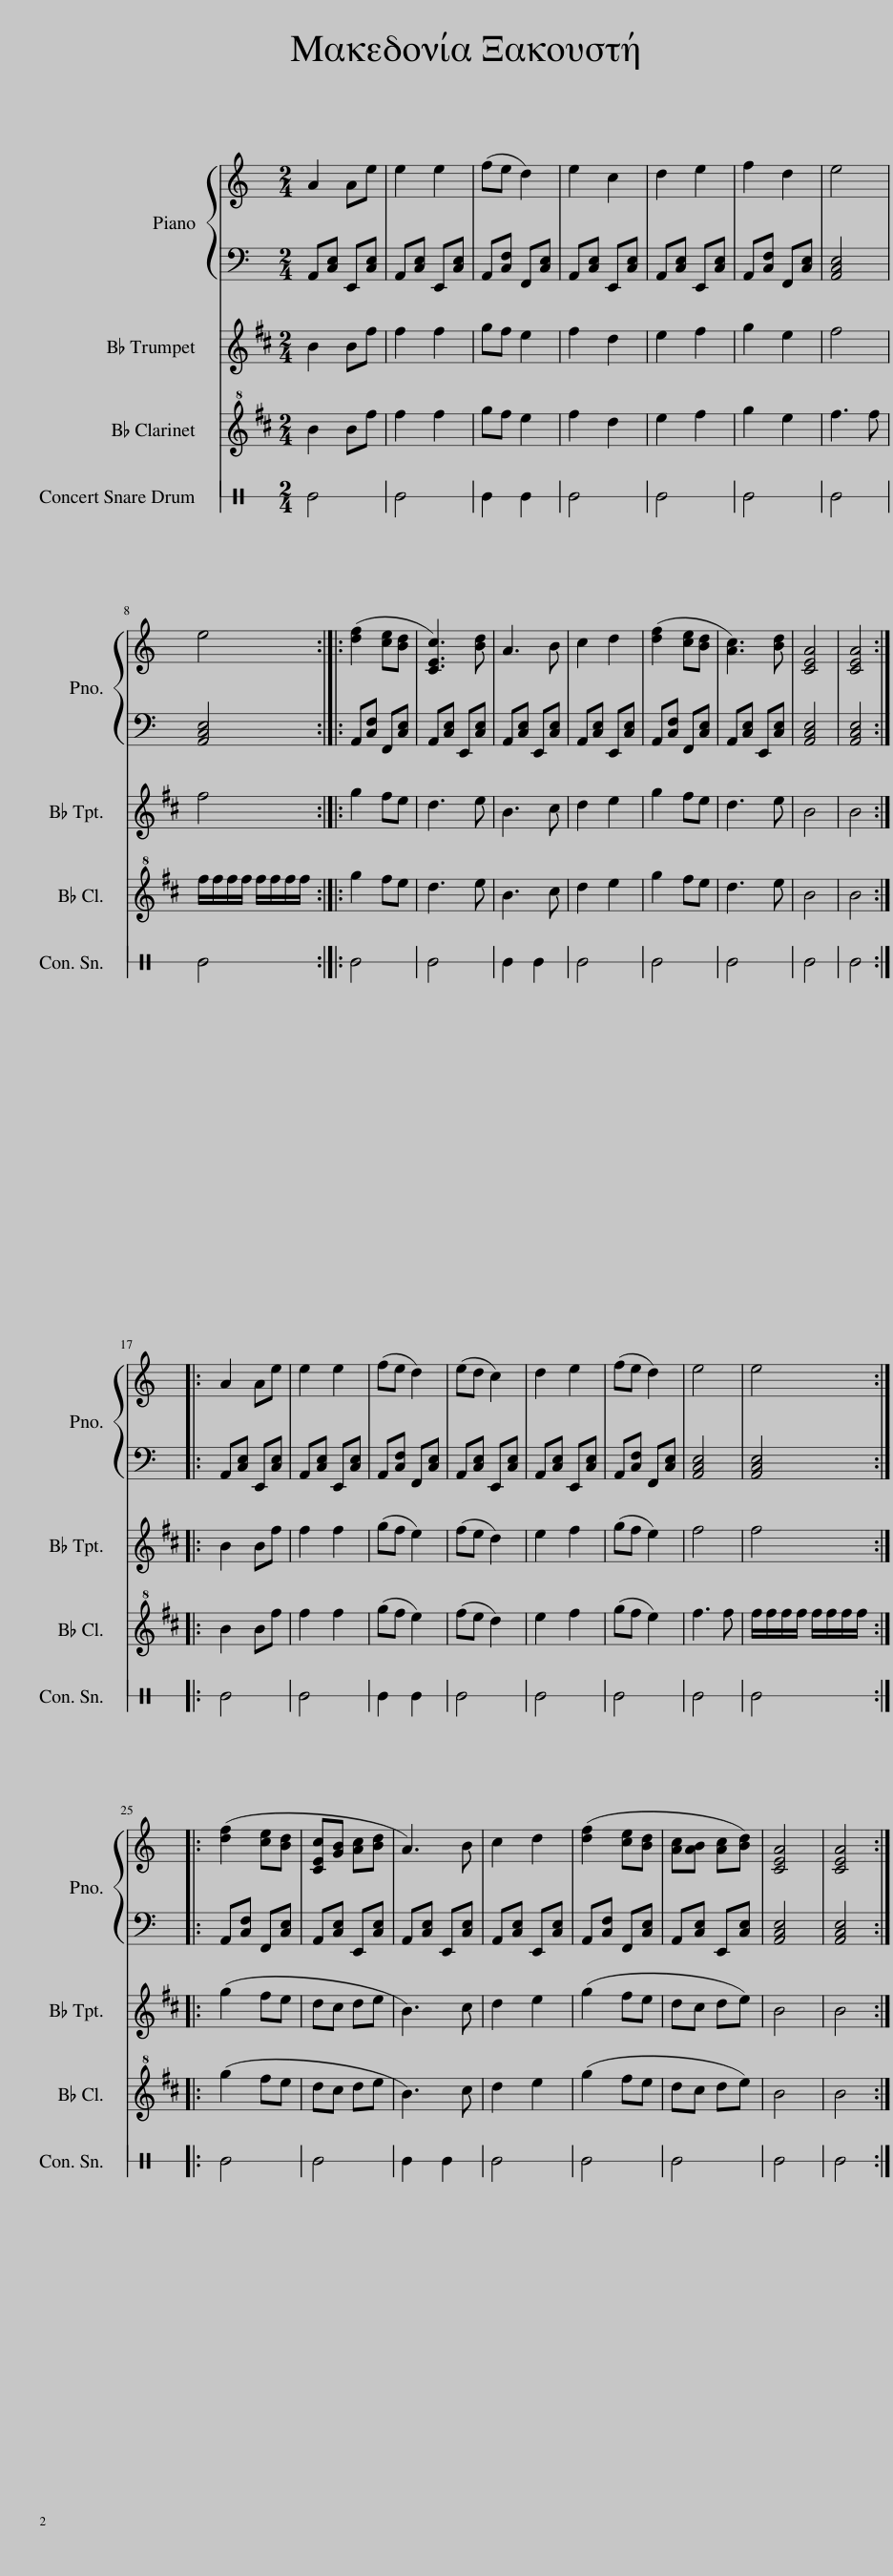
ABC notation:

X:1
%%score { 1 | 2 } 3 4 5
L:1/8
M:2/4
I:linebreak $
K:C
V:1 treble
V:2 bass
V:3 treble transpose=-2
V:4 treble+8 transpose=-2
V:5 perc stafflines=1
K:none
V:1
 A2 Ae | e2 e2 | (fe d2) | e2 c2 | d2 e2 | %5
 f2 d2 | e4 |$ e4 :: ([df]2 [ce][Bd] | [CEc]3) [Bd] | %10
 A3 B | c2 d2 | ([df]2 [ce][Bd] | [Ac]3) [Bd] | [CEA]4 | %15
 [CEA]4 ::$ A2 Ae | e2 e2 | (fe d2) | (ed c2) | %20
 d2 e2 | (fe d2) | e4 | e4 ::$ ([df]2 [ce][Bd] | %25
 [CEc][GB] [Ac][Bd] | A3) B | c2 d2 | ([df]2 [ce][Bd] | [Ac][AB] [Ac][Bd]) | %30
 [CEA]4 | [CEA]4 :| %32
V:2
 A,,[C,E,] E,,[C,E,] | A,,[C,E,] E,,[C,E,] | A,,[C,F,] F,,[C,E,] | A,,[C,E,] E,,[C,E,] | A,,[C,E,] E,,[C,E,] | %5
 A,,[C,F,] F,,[C,E,] | [A,,C,E,]4 |$ [A,,C,E,]4 :: A,,[C,F,] F,,[C,E,] | A,,[C,E,] E,,[C,E,] | %10
 A,,[C,E,] E,,[C,E,] | A,,[C,E,] E,,[C,E,] | A,,[C,F,] F,,[C,E,] | A,,[C,E,] E,,[C,E,] | [A,,C,E,]4 | %15
 [A,,C,E,]4 ::$ A,,[C,E,] E,,[C,E,] | A,,[C,E,] E,,[C,E,] | A,,[C,F,] F,,[C,E,] | A,,[C,E,] E,,[C,E,] | %20
 A,,[C,E,] E,,[C,E,] | A,,[C,F,] F,,[C,E,] | [A,,C,E,]4 | [A,,C,E,]4 ::$ A,,[C,F,] F,,[C,E,] | %25
 A,,[C,E,] E,,[C,E,] | A,,[C,E,] E,,[C,E,] | A,,[C,E,] E,,[C,E,] | A,,[C,F,] F,,[C,E,] | A,,[C,E,] E,,[C,E,] | %30
 [A,,C,E,]4 | [A,,C,E,]4 :| %32
V:3
[K:D] B2 Bf | f2 f2 | gf e2 | f2 d2 | e2 f2 | %5
 g2 e2 | f4 |$ f4 :: g2 fe | d3 e | %10
 B3 c | d2 e2 | g2 fe | d3 e | B4 | %15
 B4 ::$ B2 Bf | f2 f2 | (gf e2) | (fe d2) | %20
 e2 f2 | (gf e2) | f4 | f4 ::$ (g2 fe | %25
 dc de | B3) c | d2 e2 | (g2 fe | dc de) | %30
 B4 | B4 :| %32
V:4
[K:D] B2 Bf | f2 f2 | gf e2 | f2 d2 | e2 f2 | %5
 g2 e2 | f3 f |$ f/f/f/f/ f/f/f/f/ :: g2 fe | d3 e | %10
 B3 c | d2 e2 | g2 fe | d3 e | B4 | %15
 B4 ::$ B2 Bf | f2 f2 | (gf e2) | (fe d2) | %20
 e2 f2 | (gf e2) | f3 f | f/f/f/f/ f/f/f/f/ ::$ (g2 fe | %25
 dc de | B3) c | d2 e2 | (g2 fe | dc de) | %30
 B4 | B4 :| %32
V:5
 E4 | E4 | E2 E2 | E4 | E4 | %5
 E4 | E4 |$ E4 :: E4 | E4 | %10
 E2 E2 | E4 | E4 | E4 | E4 | %15
 E4 ::$ E4 | E4 | E2 E2 | E4 | %20
 E4 | E4 | E4 | E4 ::$ E4 | %25
 E4 | E2 E2 | E4 | E4 | E4 | %30
 E4 | E4 :| %32
